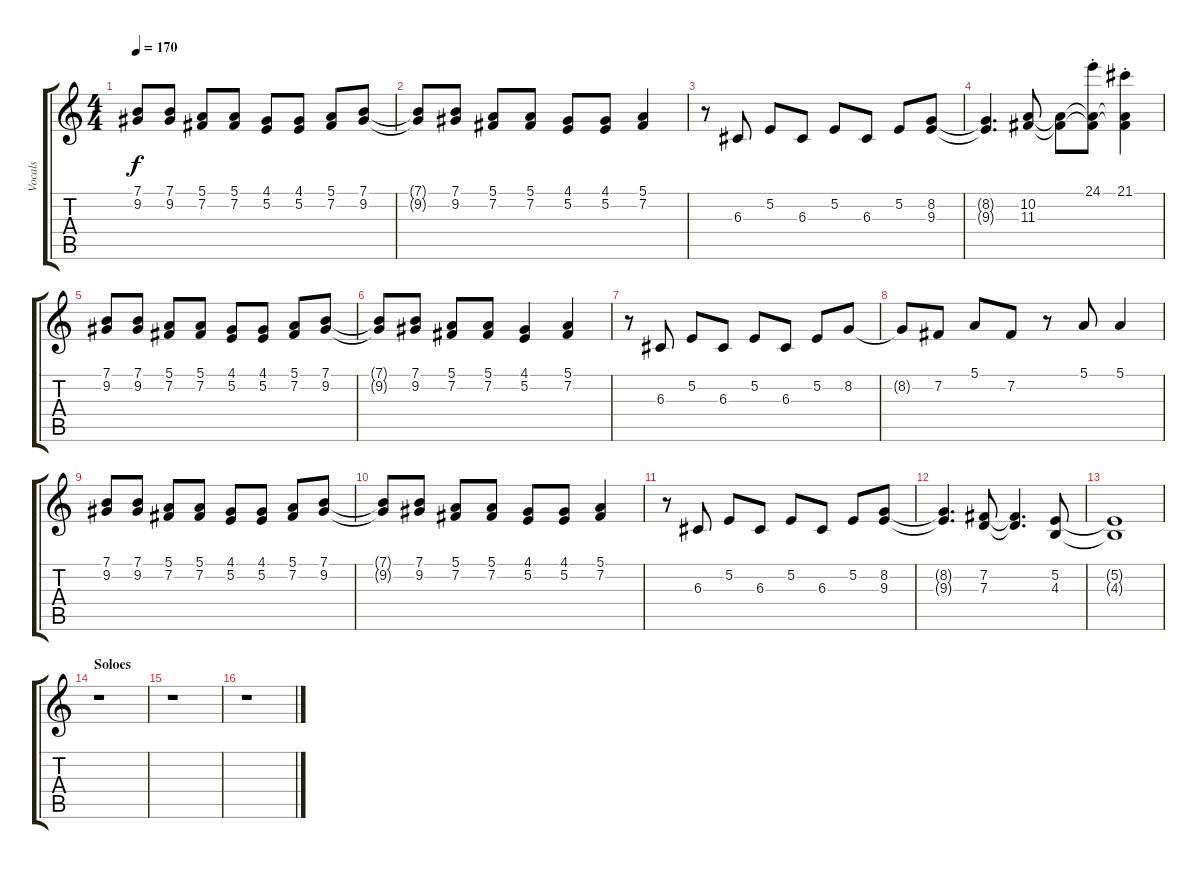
\track ("Vocals" "Vocals") {instrument violin}
\staff {score tabs}
\tuning (E4 B3 G3 D3 A2 E2) {hide}
\ts (4 4)
\tempo 170
\clef g2
\ks c
(7.1 9.2).8{dy f} (7.1 9.2).8 (5.1 7.2).8 (5.1 7.2).8 (4.1 5.2).8 (4.1 5.2).8 (5.1 7.2).8 (7.1 9.2).8 |
(7.1{t} 9.2{t}).8 (7.1 9.2).8 (5.1 7.2).8 (5.1 7.2).8 (4.1 5.2).8 (4.1 5.2).8 (5.1 7.2).4 |
r.8 6.3.8 5.2.8 6.3.8 5.2.8 6.3.8 5.2.8 (8.2 9.3).8 |
(8.2{t} 9.3{t}).4{d} (10.2 11.3).8 (10.2{t} 11.3{t}).8 (24.1{st} 10.2{t} 11.3{t}).8 (21.1{st} 10.2{t} 11.3{t}).4 |
(7.1 9.2).8 (7.1 9.2).8 (5.1 7.2).8 (5.1 7.2).8 (4.1 5.2).8 (4.1 5.2).8 (5.1 7.2).8 (7.1 9.2).8 |
(7.1{t} 9.2{t}).8 (7.1 9.2).8 (5.1 7.2).8 (5.1 7.2).8 (4.1 5.2).4 (5.1 7.2).4 |
r.8 6.3.8 5.2.8 6.3.8 5.2.8 6.3.8 5.2.8 8.2.8 |
8.2{t}.8 7.2.8 5.1.8 7.2.8 r.8 5.1.8 5.1.4 |
(7.1 9.2).8 (7.1 9.2).8 (5.1 7.2).8 (5.1 7.2).8 (4.1 5.2).8 (4.1 5.2).8 (5.1 7.2).8 (7.1 9.2).8 |
(7.1{t} 9.2{t}).8 (7.1 9.2).8 (5.1 7.2).8 (5.1 7.2).8 (4.1 5.2).8 (4.1 5.2).8 (5.1 7.2).4 |
r.8 6.3.8 5.2.8 6.3.8 5.2.8 6.3.8 5.2.8 (8.2 9.3).8 |
(8.2{t} 9.3{t}).4{d} (7.2 7.3).8 (7.2{t} 7.3{t}).4{d} (5.2 4.3).8 |
(5.2{t} 4.3{t}).1 |
\section ("" "Soloes")
r.1 |
r.1 |
r.1
